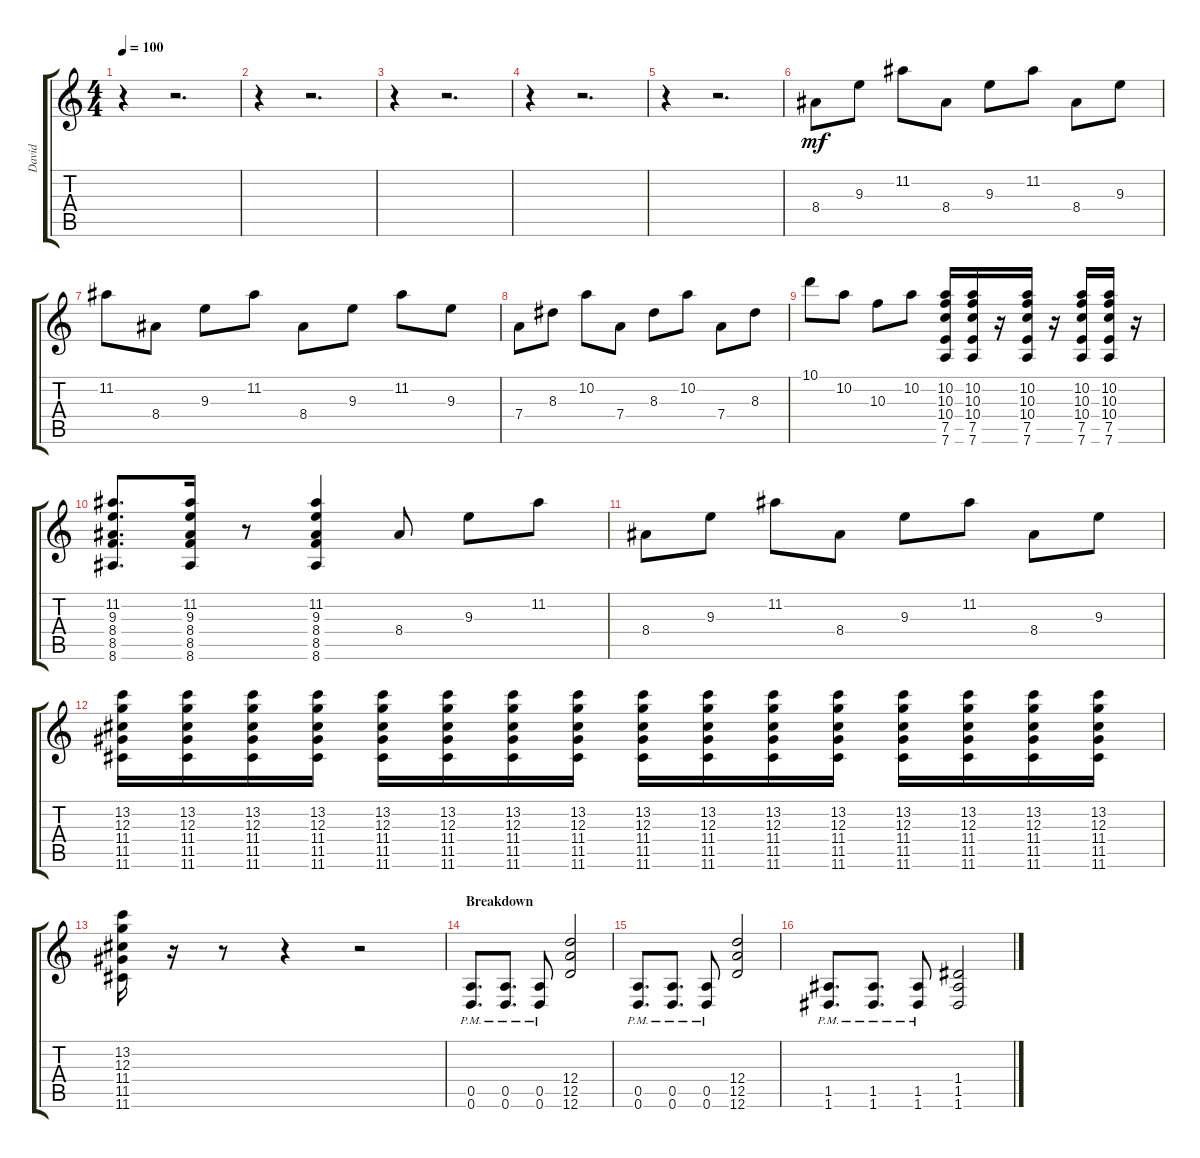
\track ("David" "David") {instrument distortionguitar}
\staff {score tabs}
\tuning (E4 B3 G3 D3 A2 D2) {hide}
\ts (4 4)
\tempo 100
\clef g2
\ks c
r.4{dy mf} r.2{d} |
r.4 r.2{d} |
r.4 r.2{d} |
r.4 r.2{d} |
r.4 r.2{d} |
8.4.8 9.3.8 11.2.8 8.4.8 9.3.8 11.2.8 8.4.8 9.3.8 |
11.2.8 8.4.8 9.3.8 11.2.8 8.4.8 9.3.8 11.2.8 9.3.8 |
7.4.8 8.3.8 10.2.8 7.4.8 8.3.8 10.2.8 7.4.8 8.3.8 |
10.1.8 10.2.8 10.3.8 10.2.8 (10.2 10.3 10.4 7.5 7.6).16 (10.2 10.3 10.4 7.5 7.6).16 r.16 (10.2 10.3 10.4 7.5 7.6).16 r.16 (10.2 10.3 10.4 7.5 7.6).16 (10.2 10.3 10.4 7.5 7.6).16 r.16 |
(11.2 9.3 8.4 8.5 8.6).8{d} (11.2 9.3 8.4 8.5 8.6).16 r.8 (11.2 9.3 8.4 8.5 8.6).4 8.4.8 9.3.8 11.2.8 |
8.4.8 9.3.8 11.2.8 8.4.8 9.3.8 11.2.8 8.4.8 9.3.8 |
(13.2 12.3 11.4 11.5 11.6).16 (13.2 12.3 11.4 11.5 11.6).16 (13.2 12.3 11.4 11.5 11.6).16 (13.2 12.3 11.4 11.5 11.6).16 (13.2 12.3 11.4 11.5 11.6).16 (13.2 12.3 11.4 11.5 11.6).16 (13.2 12.3 11.4 11.5 11.6).16 (13.2 12.3 11.4 11.5 11.6).16 (13.2 12.3 11.4 11.5 11.6).16 (13.2 12.3 11.4 11.5 11.6).16 (13.2 12.3 11.4 11.5 11.6).16 (13.2 12.3 11.4 11.5 11.6).16 (13.2 12.3 11.4 11.5 11.6).16 (13.2 12.3 11.4 11.5 11.6).16 (13.2 12.3 11.4 11.5 11.6).16 (13.2 12.3 11.4 11.5 11.6).16 |
(13.2 12.3 11.4 11.5 11.6).16 r.16 r.8 r.4 r.2 |
\section ("" "Breakdown")
(0.5{pm} 0.6{pm}).8{d} (0.5{pm} 0.6{pm}).8{d} (0.5{pm} 0.6{pm}).8 (12.4 12.5 12.6).2 |
(0.5{pm} 0.6{pm}).8{d} (0.5{pm} 0.6{pm}).8{d} (0.5{pm} 0.6{pm}).8 (12.4 12.5 12.6).2 |
(1.5{pm} 1.6{pm}).8{d} (1.5{pm} 1.6{pm}).8{d} (1.5{pm} 1.6{pm}).8 (1.4 1.5 1.6).2
